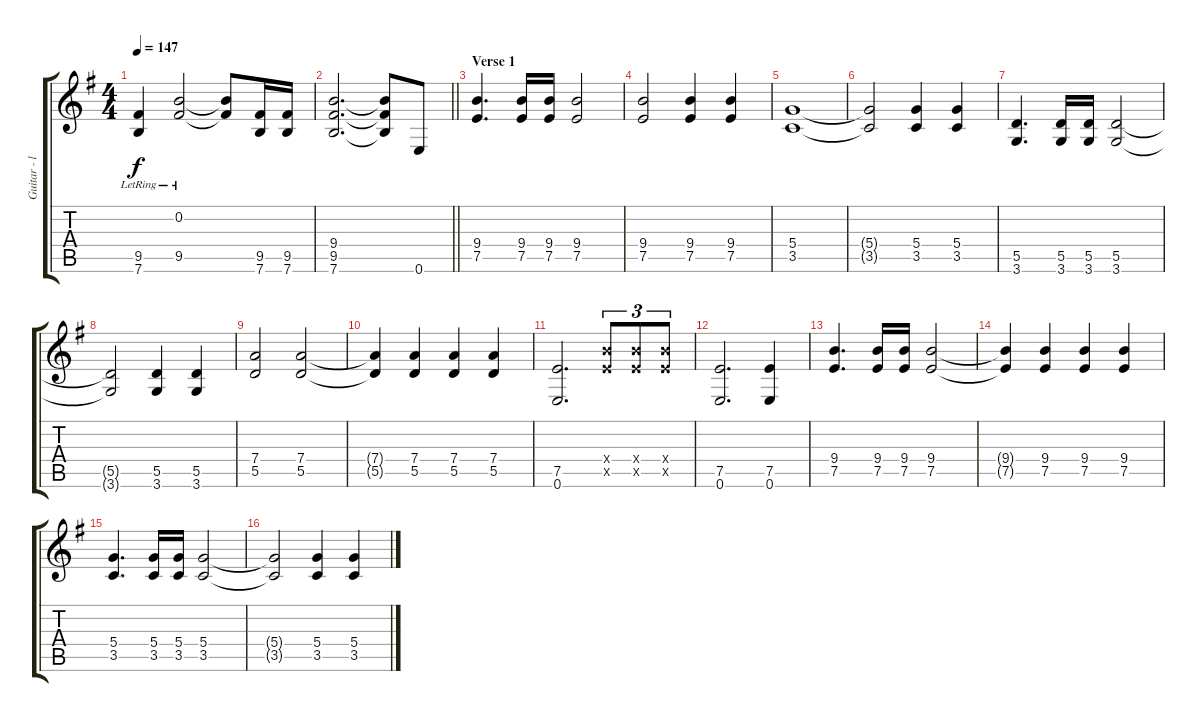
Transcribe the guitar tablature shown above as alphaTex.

\track ("Guitar - left - K.K. Downing" "Guitar - l") {instrument distortionguitar}
\staff {score tabs}
\tuning (E4 B3 G3 D3 A2 E2) {hide}
\ts (4 4)
\tempo 147
\clef g2
\ks g
(9.5{lr} 7.6{lr}).4{dy f} (0.2{lr} 9.5{lr}).2 (0.2{t} 9.5{t}).8 (9.5 7.6).16 (9.5 7.6).16 |
\barLineRight lightlight
(9.4 9.5 7.6).2{d} (9.4{t} 9.5{t} 7.6{t}).8 0.6.8 |
\section ("" "Verse 1")
(9.4 7.5).4{d} (9.4 7.5).16 (9.4 7.5).16 (9.4 7.5).2 |
(9.4 7.5).2 (9.4 7.5).4 (9.4 7.5).4 |
(5.4 3.5).1 |
(5.4{t} 3.5{t}).2 (5.4 3.5).4 (5.4 3.5).4 |
(5.5 3.6).4{d} (5.5 3.6).16 (5.5 3.6).16 (5.5 3.6).2 |
(5.5{t} 3.6{t}).2 (5.5 3.6).4 (5.5 3.6).4 |
(7.4 5.5).2 (7.4 5.5).2 |
(7.4{t} 5.5{t}).4 (7.4 5.5).4 (7.4 5.5).4 (7.4 5.5).4 |
(7.5 0.6).2{d} (9.4{x} 7.5{x}).8{tu (3 2)} (9.4{x} 7.5{x}).8{tu (3 2)} (9.4{x} 7.5{x}).8{tu (3 2)} |
(7.5 0.6).2{d} (7.5 0.6).4 |
(9.4 7.5).4{d} (9.4 7.5).16 (9.4 7.5).16 (9.4 7.5).2 |
(9.4{t} 7.5{t}).4 (9.4 7.5).4 (9.4 7.5).4 (9.4 7.5).4 |
(5.4 3.5).4{d} (5.4 3.5).16 (5.4 3.5).16 (5.4 3.5).2 |
(5.4{t} 3.5{t}).2 (5.4 3.5).4 (5.4 3.5).4
